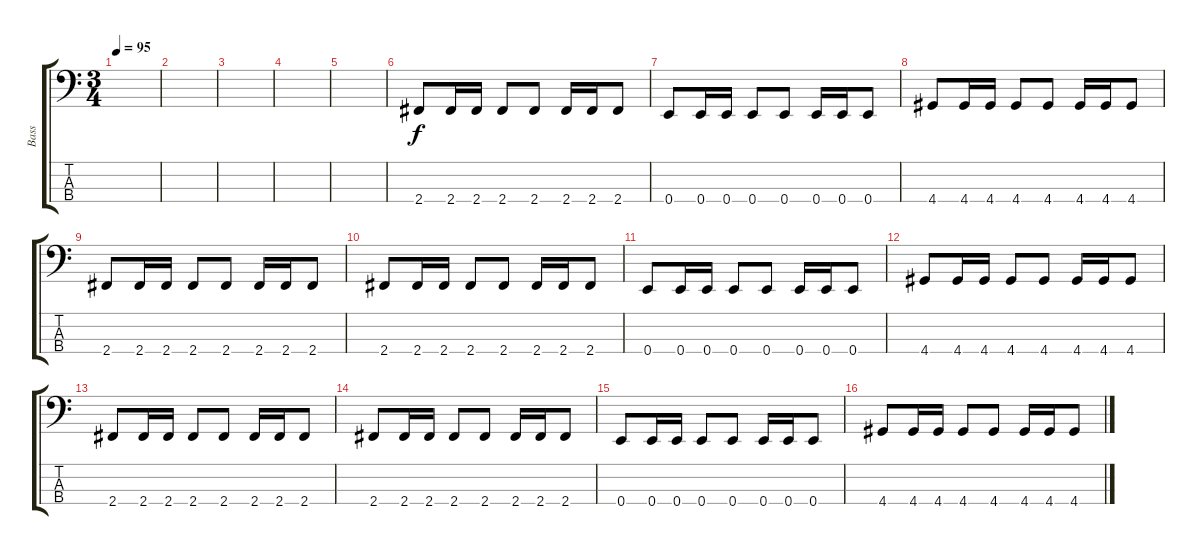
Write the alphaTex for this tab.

\track ("Bass" "Bass") {instrument electricbassfinger}
\staff {score tabs}
\tuning (G2 D2 A1 E1) {hide}
\ts (3 4)
\tempo 95
\clef f4
\ks c
|
|
|
|
|
2.4.8 2.4.16 2.4.16 2.4.8 2.4.8 2.4.16 2.4.16 2.4.8 |
0.4.8 0.4.16 0.4.16 0.4.8 0.4.8 0.4.16 0.4.16 0.4.8 |
4.4.8 4.4.16 4.4.16 4.4.8 4.4.8 4.4.16 4.4.16 4.4.8 |
2.4.8 2.4.16 2.4.16 2.4.8 2.4.8 2.4.16 2.4.16 2.4.8 |
2.4.8 2.4.16 2.4.16 2.4.8 2.4.8 2.4.16 2.4.16 2.4.8 |
0.4.8 0.4.16 0.4.16 0.4.8 0.4.8 0.4.16 0.4.16 0.4.8 |
4.4.8 4.4.16 4.4.16 4.4.8 4.4.8 4.4.16 4.4.16 4.4.8 |
2.4.8 2.4.16 2.4.16 2.4.8 2.4.8 2.4.16 2.4.16 2.4.8 |
2.4.8 2.4.16 2.4.16 2.4.8 2.4.8 2.4.16 2.4.16 2.4.8 |
0.4.8 0.4.16 0.4.16 0.4.8 0.4.8 0.4.16 0.4.16 0.4.8 |
4.4.8 4.4.16 4.4.16 4.4.8 4.4.8 4.4.16 4.4.16 4.4.8
